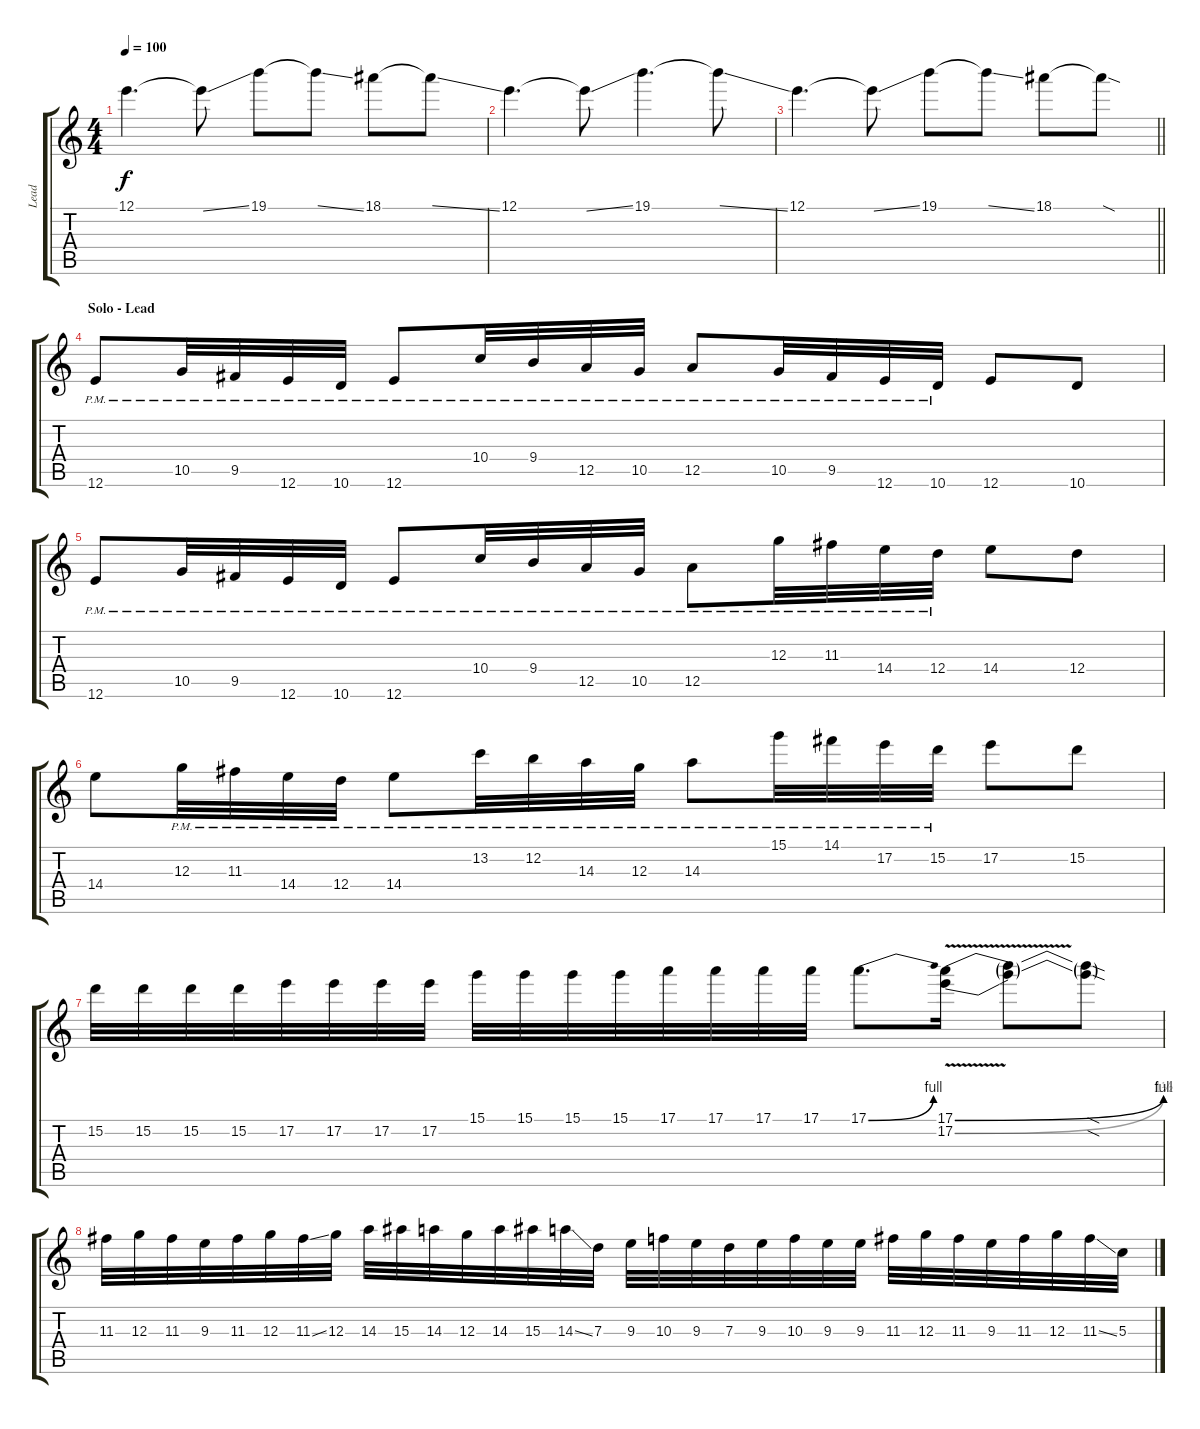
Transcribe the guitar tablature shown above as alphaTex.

\track ("Lead" "Lead") {instrument overdrivenguitar}
\staff {score tabs}
\tuning (E4 B3 G3 D3 A2 E2) {hide}
\ts (4 4)
\tempo 100
\clef g2
\ks c
12.1.4{d dy f} 12.1{ss t}.8 19.1.8 19.1{ss t}.8 18.1.8 18.1{ss t}.8 |
12.1.4{d} 12.1{ss t}.8 19.1.4{d} 19.1{ss t}.8 |
\barLineRight lightlight
12.1.4{d} 12.1{ss t}.8 19.1.8 19.1{ss t}.8 18.1.8 18.1{sod t}.8 |
\section ("" "Solo - Lead")
12.6{pm}.8 10.5{pm}.32 9.5{pm}.32 12.6{pm}.32 10.6{pm}.32 12.6{pm}.8 10.4{pm}.32 9.4{pm}.32 12.5{pm}.32 10.5{pm}.32 12.5{pm}.8 10.5{pm}.32 9.5{pm}.32 12.6{pm}.32 10.6{pm}.32 12.6.8 10.6.8 |
12.6{pm}.8 10.5{pm}.32 9.5{pm}.32 12.6{pm}.32 10.6{pm}.32 12.6{pm}.8 10.4{pm}.32 9.4{pm}.32 12.5{pm}.32 10.5{pm}.32 12.5{pm}.8 12.3{pm}.32 11.3{pm}.32 14.4{pm}.32 12.4{pm}.32 14.4.8 12.4.8 |
14.4.8 12.3{pm}.32 11.3{pm}.32 14.4{pm}.32 12.4{pm}.32 14.4{pm}.8 13.2{pm}.32 12.2{pm}.32 14.3{pm}.32 12.3{pm}.32 14.3{pm}.8 15.1{pm}.32 14.1{pm}.32 17.2{pm}.32 15.2{pm}.32 17.2.8 15.2.8 |
15.2.32 15.2.32 15.2.32 15.2.32 17.2.32 17.2.32 17.2.32 17.2.32 15.1.32 15.1.32 15.1.32 15.1.32 17.1.32 17.1.32 17.1.32 17.1.32 17.1{be (bend 0 0 60 4)}.8{d} (17.1{be (bend 0 0 60 4) v} 17.2{be (bend 0 0 60 6) v}).16 (17.1{t} 17.2{t}).8 (17.1{sod t} 17.2{sod t}).8 |
11.3.32 12.3.32 11.3.32 9.3.32 11.3.32 12.3.32 11.3{ss}.32 12.3.32 14.3.32 15.3.32 14.3.32 12.3.32 14.3.32 15.3.32 14.3{ss}.32 7.3.32 9.3.32 10.3.32 9.3.32 7.3.32 9.3.32 10.3.32 9.3.32 9.3.32 11.3.32 12.3.32 11.3.32 9.3.32 11.3.32 12.3.32 11.3{ss}.32 5.3.32
